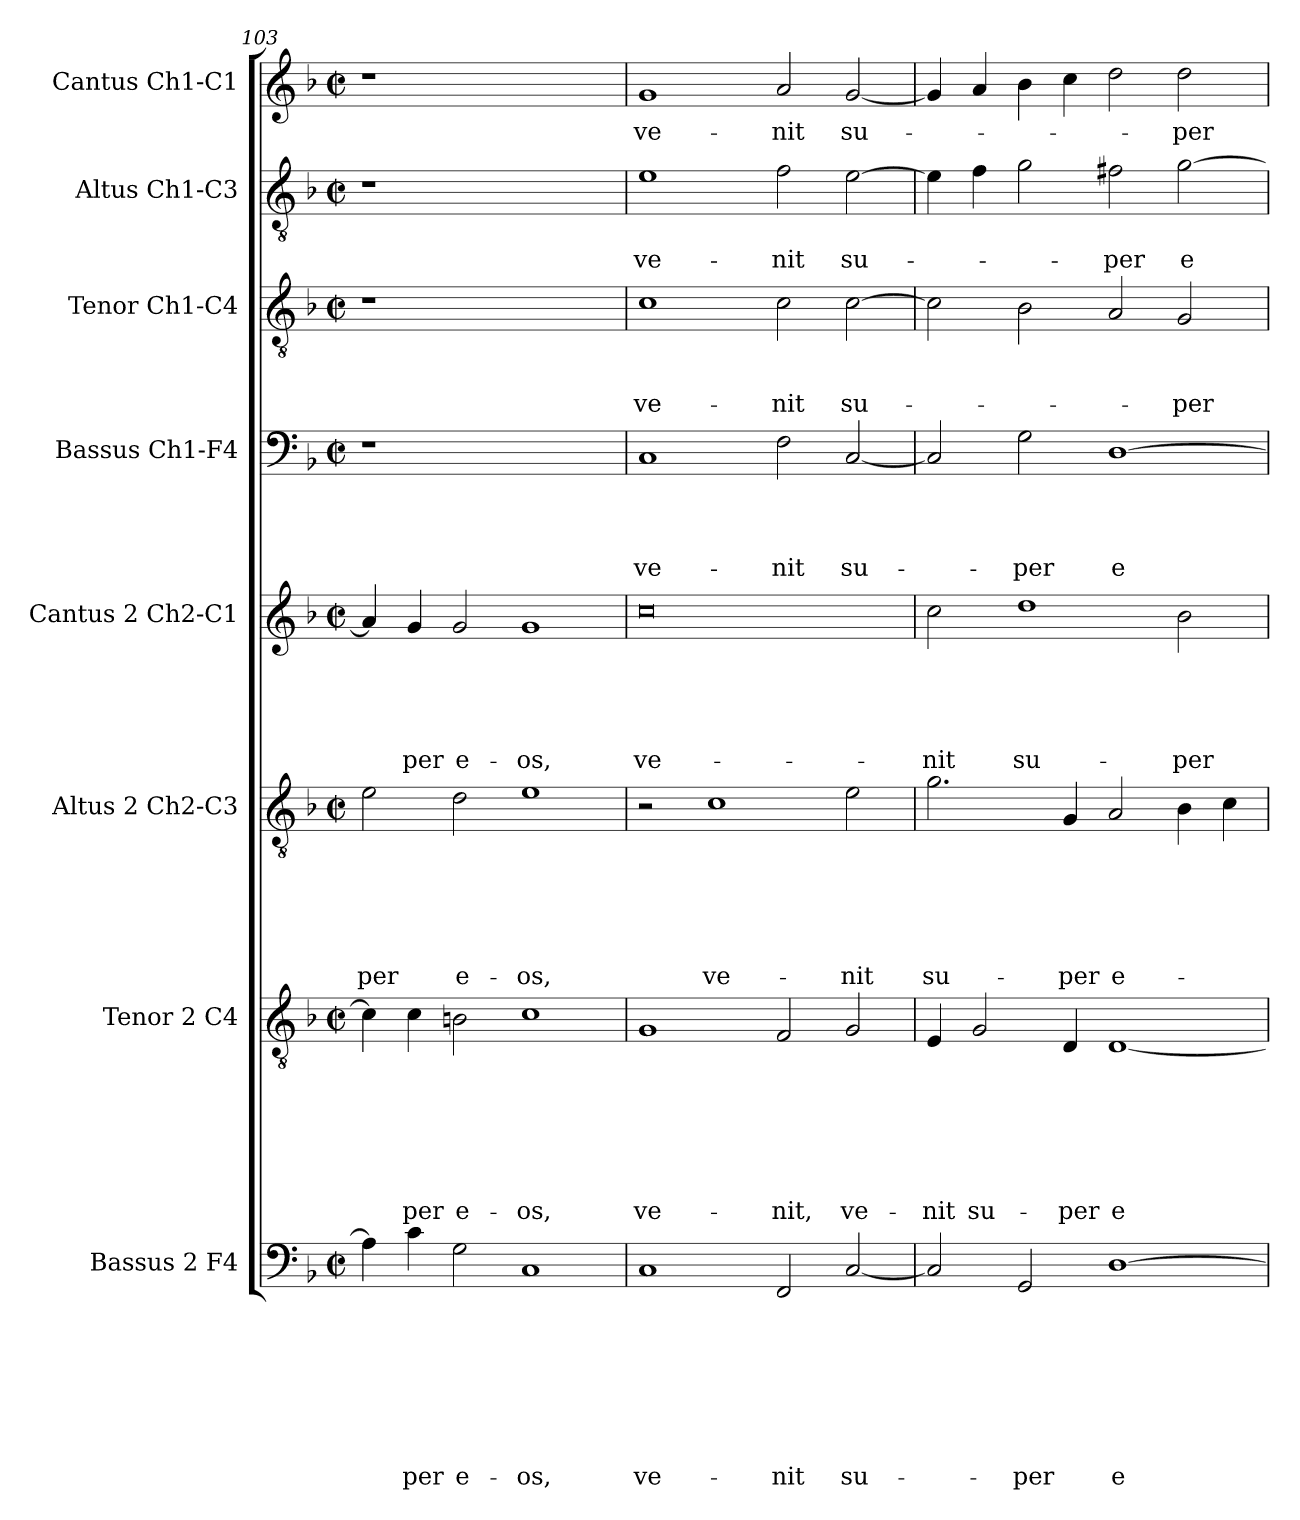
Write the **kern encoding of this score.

**kern	**text	**text	**text	**text	**text	**text	**text	**text	**kern	**text	**text	**text	**text	**text	**text	**text	**kern	**text	**text	**text	**text	**text	**text	**kern	**text	**text	**text	**text	**text	**kern	**text	**text	**text	**text	**kern	**text	**text	**text	**kern	**text	**text	**kern	**text
*part8	*part8	*part8	*part8	*part8	*part8	*part8	*part8	*part8	*part7	*part7	*part7	*part7	*part7	*part7	*part7	*part7	*part6	*part6	*part6	*part6	*part6	*part6	*part6	*part5	*part5	*part5	*part5	*part5	*part5	*part4	*part4	*part4	*part4	*part4	*part3	*part3	*part3	*part3	*part2	*part2	*part2	*part1	*part1
*staff8	*staff8	*staff8	*staff8	*staff8	*staff8	*staff8	*staff8	*staff8	*staff7	*staff7	*staff7	*staff7	*staff7	*staff7	*staff7	*staff7	*staff6	*staff6	*staff6	*staff6	*staff6	*staff6	*staff6	*staff5	*staff5	*staff5	*staff5	*staff5	*staff5	*staff4	*staff4	*staff4	*staff4	*staff4	*staff3	*staff3	*staff3	*staff3	*staff2	*staff2	*staff2	*staff1	*staff1
*I"Bassus 2 F4	*	*	*	*	*	*	*	*	*I"Tenor 2 C4	*	*	*	*	*	*	*	*I"Altus 2 Ch2-C3	*	*	*	*	*	*	*I"Cantus 2 Ch2-C1	*	*	*	*	*	*I"Bassus  Ch1-F4	*	*	*	*	*I"Tenor Ch1-C4	*	*	*	*I"Altus  Ch1-C3	*	*	*I"Cantus Ch1-C1	*
*I'B2	*	*	*	*	*	*	*	*	*I'T2	*	*	*	*	*	*	*	*I'A2	*	*	*	*	*	*	*I'C2	*	*	*	*	*	*I'B	*	*	*	*	*I'T	*	*	*	*I'A	*	*	*I'C	*
*clefF4	*	*	*	*	*	*	*	*	*clefGv2	*	*	*	*	*	*	*	*clefGv2	*	*	*	*	*	*	*clefG2	*	*	*	*	*	*clefF4	*	*	*	*	*clefGv2	*	*	*	*clefGv2	*	*	*clefG2	*
*k[b-]	*	*	*	*	*	*	*	*	*k[b-]	*	*	*	*	*	*	*	*k[b-]	*	*	*	*	*	*	*k[b-]	*	*	*	*	*	*k[b-]	*	*	*	*	*k[b-]	*	*	*	*k[b-]	*	*	*k[b-]	*
*F:	*	*	*	*	*	*	*	*	*F:	*	*	*	*	*	*	*	*F:	*	*	*	*	*	*	*F:	*	*	*	*	*	*F:	*	*	*	*	*F:	*	*	*	*F:	*	*	*F:	*
*M2/2	*	*	*	*	*	*	*	*	*M2/2	*	*	*	*	*	*	*	*M2/2	*	*	*	*	*	*	*M2/2	*	*	*	*	*	*M2/2	*	*	*	*	*M2/2	*	*	*	*M2/2	*	*	*M2/2	*
*met(c|)	*	*	*	*	*	*	*	*	*met(c|)	*	*	*	*	*	*	*	*met(c|)	*	*	*	*	*	*	*met(c|)	*	*	*	*	*	*met(c|)	*	*	*	*	*met(c|)	*	*	*	*met(c|)	*	*	*met(c|)	*
=103	=103	=103	=103	=103	=103	=103	=103	=103	=103	=103	=103	=103	=103	=103	=103	=103	=103	=103	=103	=103	=103	=103	=103	=103	=103	=103	=103	=103	=103	=103	=103	=103	=103	=103	=103	=103	=103	=103	=103	=103	=103	=103	=103
!	!	!	!	!	!	!	!	!	!	!	!	!	!	!	!	!	!	!	!	!	!	!	!LO:LY:b	!	!	!	!	!	!	!	!	!	!	!	!	!	!	!	!	!	!	!	!
4A\]	.	.	.	.	.	.	.	.	4c\]	.	.	.	.	.	.	.	2e\	.	.	.	.	.	-per	4a/]	.	.	.	.	.	1r	.	.	.	.	1r	.	.	.	1r	.	.	1r	.
!	!	!	!	!	!	!	!	!LO:LY:b	!	!	!	!	!	!	!	!LO:LY:b	!	!	!	!	!	!	!	!	!	!	!	!	!LO:LY:b	!	!	!	!	!	!	!	!	!	!	!	!	!	!
4c\	.	.	.	.	.	.	.	-per	4c\	.	.	.	.	.	.	-per	.	.	.	.	.	.	.	4g/	.	.	.	.	-per	.	.	.	.	.	.	.	.	.	.	.	.	.	.
!	!	!	!	!	!	!	!	!LO:LY:b	!	!	!	!	!	!	!	!LO:LY:b	!	!	!	!	!	!	!LO:LY:b	!	!	!	!	!	!LO:LY:b	!	!	!	!	!	!	!	!	!	!	!	!	!	!
2G\	.	.	.	.	.	.	.	e-	2Bn\	.	.	.	.	.	.	e-	2d\	.	.	.	.	.	e-	2g/	.	.	.	.	e-	.	.	.	.	.	.	.	.	.	.	.	.	.	.
!	!	!	!	!	!	!	!	!LO:LY:b	!	!	!	!	!	!	!	!LO:LY:b	!	!	!	!	!	!	!LO:LY:b	!	!	!	!	!	!LO:LY:b	!	!	!	!	!	!	!	!	!	!	!	!	!	!
1C	.	.	.	.	.	.	.	-os,	1c	.	.	.	.	.	.	-os,	1e	.	.	.	.	.	-os,	1g	.	.	.	.	-os,	1ryy	.	.	.	.	1ryy	.	.	.	1ryy	.	.	1ryy	.
=104	=104	=104	=104	=104	=104	=104	=104	=104	=104	=104	=104	=104	=104	=104	=104	=104	=104	=104	=104	=104	=104	=104	=104	=104	=104	=104	=104	=104	=104	=104	=104	=104	=104	=104	=104	=104	=104	=104	=104	=104	=104	=104	=104
!	!	!	!	!	!	!	!	!LO:LY:b	!	!	!	!	!	!	!	!LO:LY:b	!	!	!	!	!	!	!	!	!	!	!	!	!LO:LY:b	!	!	!	!	!LO:LY:b	!	!	!	!LO:LY:b	!	!	!LO:LY:b	!	!LO:LY:b
1C	.	.	.	.	.	.	.	ve-	1G	.	.	.	.	.	.	ve-	2r	.	.	.	.	.	.	0cc	.	.	.	.	ve-	1C	.	.	.	ve-	1c	.	.	ve-	1e	.	ve-	1g	ve-
!	!	!	!	!	!	!	!	!	!	!	!	!	!	!	!	!	!	!	!	!	!	!	!LO:LY:b	!	!	!	!	!	!	!	!	!	!	!	!	!	!	!	!	!	!	!	!
.	.	.	.	.	.	.	.	.	.	.	.	.	.	.	.	.	1c	.	.	.	.	.	ve-	.	.	.	.	.	.	.	.	.	.	.	.	.	.	.	.	.	.	.	.
!	!	!	!	!	!	!	!	!LO:LY:b	!	!	!	!	!	!	!	!LO:LY:b	!	!	!	!	!	!	!	!	!	!	!	!	!	!	!	!	!	!LO:LY:b	!	!	!	!LO:LY:b	!	!	!LO:LY:b	!	!LO:LY:b
2FF/	.	.	.	.	.	.	.	-nit	2F/	.	.	.	.	.	.	-nit,	.	.	.	.	.	.	.	.	.	.	.	.	.	2F\	.	.	.	-nit	2c\	.	.	-nit	2f\	.	-nit	2a/	-nit
!	!	!	!	!	!	!	!	!LO:LY:b	!	!	!	!	!	!	!	!LO:LY:b	!	!	!	!	!	!	!LO:LY:b	!	!	!	!	!	!	!	!	!	!	!LO:LY:b	!	!	!	!LO:LY:b	!	!	!LO:LY:b	!	!LO:LY:b
[2C/	.	.	.	.	.	.	.	su-	2G/	.	.	.	.	.	.	ve-	2e\	.	.	.	.	.	-nit	.	.	.	.	.	.	[2C/	.	.	.	su-	[2c\	.	.	su-	[2e\	.	su-	[2g/	su-
=105	=105	=105	=105	=105	=105	=105	=105	=105	=105	=105	=105	=105	=105	=105	=105	=105	=105	=105	=105	=105	=105	=105	=105	=105	=105	=105	=105	=105	=105	=105	=105	=105	=105	=105	=105	=105	=105	=105	=105	=105	=105	=105	=105
!	!	!	!	!	!	!	!	!	!	!	!	!	!	!	!	!LO:LY:b	!	!	!	!	!	!	!LO:LY:b	!	!	!	!	!	!LO:LY:b	!	!	!	!	!	!	!	!	!	!	!	!	!	!
2C/]	.	.	.	.	.	.	.	.	4E/	.	.	.	.	.	.	-nit	2.g\	.	.	.	.	.	su-	2cc\	.	.	.	.	-nit	2C/]	.	.	.	.	2c\]	.	.	.	4e\]	.	.	4g/]	.
!	!	!	!	!	!	!	!	!	!	!	!	!	!	!	!	!LO:LY:b	!	!	!	!	!	!	!	!	!	!	!	!	!	!	!	!	!	!	!	!	!	!	!	!	!	!	!
.	.	.	.	.	.	.	.	.	2G/	.	.	.	.	.	.	su-	.	.	.	.	.	.	.	.	.	.	.	.	.	.	.	.	.	.	.	.	.	.	4f\	.	.	4a/	.
!	!	!	!	!	!	!	!	!LO:LY:b	!	!	!	!	!	!	!	!	!	!	!	!	!	!	!	!	!	!	!	!	!LO:LY:b	!	!	!	!	!LO:LY:b	!	!	!	!	!	!	!	!	!
2GG/	.	.	.	.	.	.	.	-per	.	.	.	.	.	.	.	.	.	.	.	.	.	.	.	1dd	.	.	.	.	su-	2G\	.	.	.	-per	2B-\	.	.	.	2g\	.	.	4b-\	.
!	!	!	!	!	!	!	!	!	!	!	!	!	!	!	!	!LO:LY:b	!	!	!	!	!	!	!LO:LY:b	!	!	!	!	!	!	!	!	!	!	!	!	!	!	!	!	!	!	!	!
.	.	.	.	.	.	.	.	.	4D/	.	.	.	.	.	.	-per	4G/	.	.	.	.	.	-per	.	.	.	.	.	.	.	.	.	.	.	.	.	.	.	.	.	.	4cc\	.
!	!	!	!	!	!	!	!	!LO:LY:b	!	!	!	!	!	!	!	!LO:LY:b	!	!	!	!	!	!	!LO:LY:b	!	!	!	!	!	!	!	!	!	!	!LO:LY:b	!	!	!	!	!	!	!LO:LY:b	!	!
[1D	.	.	.	.	.	.	.	e-	[1D	.	.	.	.	.	.	e-	2A/	.	.	.	.	.	e-	.	.	.	.	.	.	[1D	.	.	.	e-	2A/	.	.	.	2f#X\	.	-per	2dd\	.
!	!	!	!	!	!	!	!	!	!	!	!	!	!	!	!	!	!	!	!	!	!	!	!	!	!	!	!	!	!LO:LY:b	!	!	!	!	!	!	!	!	!LO:LY:b	!	!	!LO:LY:b	!	!LO:LY:b
.	.	.	.	.	.	.	.	.	.	.	.	.	.	.	.	.	4B-\	.	.	.	.	.	.	2b-\	.	.	.	.	-per	.	.	.	.	.	2G/	.	.	-per	[2g\	.	e-	2dd\	-per
.	.	.	.	.	.	.	.	.	.	.	.	.	.	.	.	.	4c\	.	.	.	.	.	.	.	.	.	.	.	.	.	.	.	.	.	.	.	.	.	.	.	.	.	.
=	=	=	=	=	=	=	=	=	=	=	=	=	=	=	=	=	=	=	=	=	=	=	=	=	=	=	=	=	=	=	=	=	=	=	=	=	=	=	=	=	=	=	=
*-	*-	*-	*-	*-	*-	*-	*-	*-	*-	*-	*-	*-	*-	*-	*-	*-	*-	*-	*-	*-	*-	*-	*-	*-	*-	*-	*-	*-	*-	*-	*-	*-	*-	*-	*-	*-	*-	*-	*-	*-	*-	*-	*-
